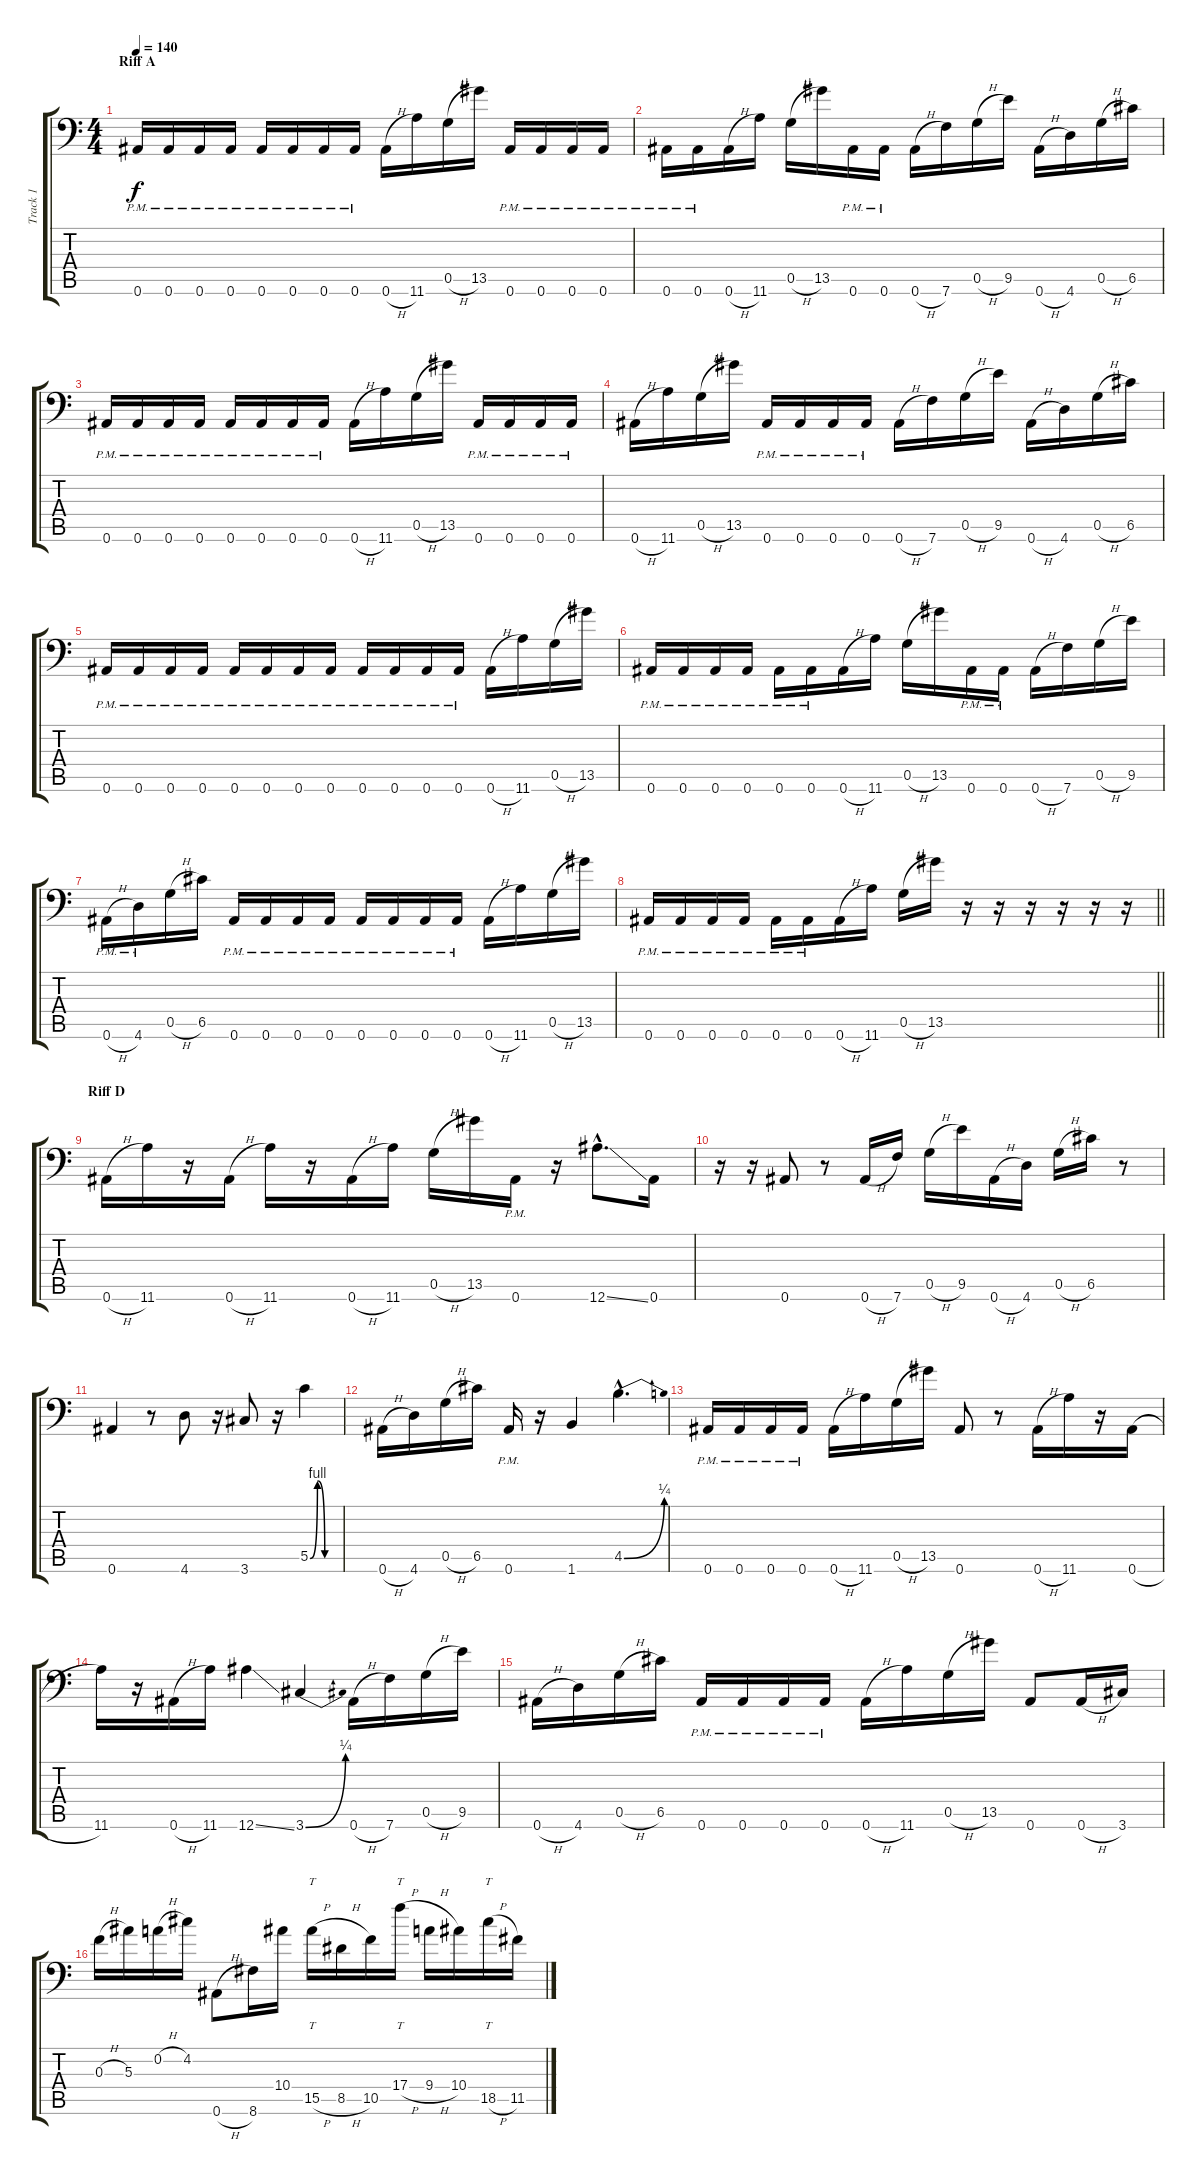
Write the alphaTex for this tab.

\track ("Track 1" "Track 1") {instrument distortionguitar}
\staff {score tabs}
\tuning (D4 A3 F3 C3 G2 Bb1) {hide}
\ts (4 4)
\section ("" "Riff A")
\tempo 140
\clef f4
\ks c
0.6{pm}.16{dy f} 0.6{pm}.16 0.6{pm}.16 0.6{pm}.16 0.6{pm}.16 0.6{pm}.16 0.6{pm}.16 0.6{pm}.16 0.6{h}.16 11.6.16 0.5{h}.16 13.5.16 0.6{pm}.16 0.6{pm}.16 0.6{pm}.16 0.6{pm}.16 |
0.6{pm}.16 0.6{pm}.16 0.6{h}.16 11.6.16 0.5{h}.16 13.5.16 0.6{pm}.16 0.6{pm}.16 0.6{h}.16 7.6.16 0.5{h}.16 9.5.16 0.6{h}.16 4.6.16 0.5{h}.16 6.5.16 |
0.6{pm}.16 0.6{pm}.16 0.6{pm}.16 0.6{pm}.16 0.6{pm}.16 0.6{pm}.16 0.6{pm}.16 0.6{pm}.16 0.6{h}.16 11.6.16 0.5{h}.16 13.5.16 0.6{pm}.16 0.6{pm}.16 0.6{pm}.16 0.6{pm}.16 |
0.6{h}.16 11.6.16 0.5{h}.16 13.5.16 0.6{pm}.16 0.6{pm}.16 0.6{pm}.16 0.6{pm}.16 0.6{h}.16 7.6.16 0.5{h}.16 9.5.16 0.6{h}.16 4.6.16 0.5{h}.16 6.5.16 |
0.6{pm}.16 0.6{pm}.16 0.6{pm}.16 0.6{pm}.16 0.6{pm}.16 0.6{pm}.16 0.6{pm}.16 0.6{pm}.16 0.6{pm}.16 0.6{pm}.16 0.6{pm}.16 0.6{pm}.16 0.6{h}.16 11.6.16 0.5{h}.16 13.5.16 |
0.6{pm}.16 0.6{pm}.16 0.6{pm}.16 0.6{pm}.16 0.6{pm}.16 0.6{pm}.16 0.6{h}.16 11.6.16 0.5{h}.16 13.5.16 0.6{pm}.16 0.6{pm}.16 0.6{h}.16 7.6.16 0.5{h}.16 9.5.16 |
0.6{h pm}.16 4.6{pm}.16 0.5{h}.16 6.5.16 0.6{pm}.16 0.6{pm}.16 0.6{pm}.16 0.6{pm}.16 0.6{pm}.16 0.6{pm}.16 0.6{pm}.16 0.6{pm}.16 0.6{h}.16 11.6.16 0.5{h}.16 13.5.16 |
\barLineRight lightlight
0.6{pm}.16 0.6{pm}.16 0.6{pm}.16 0.6{pm}.16 0.6{pm}.16 0.6{pm}.16 0.6{h}.16 11.6.16 0.5{h}.16 13.5.16 r.16 r.16 r.16 r.16 r.16 r.16 |
\section ("" "Riff D")
0.6{h}.16 11.6.16 r.16 0.6{h}.16 11.6.16 r.16 0.6{h}.16 11.6.16 0.5{h}.16 13.5.16 0.6{pm}.16 r.16 12.6{ss hac}.8{d} 0.6.16 |
r.16 r.16 0.6.8 r.8 0.6{h}.16 7.6.16 0.5{h}.16 9.5.16 0.6{h}.16 4.6.16 0.5{h}.16 6.5.16 r.8 |
0.6.4 r.8 4.6.8 r.16 3.6.8 r.16 5.5{be (custom 0 0 15 4 30 0 60 0)}.4 |
0.6{h}.16 4.6.16 0.5{h}.16 6.5.16 0.6{pm}.16 r.16 1.6.4 4.5{be (bend 0 0 60 1) hac}.4{d} |
0.6{pm}.16 0.6{pm}.16 0.6{pm}.16 0.6{pm}.16 0.6{h}.16 11.6.16 0.5{h}.16 13.5.16 0.6.8 r.8 0.6{h}.16 11.6.16 r.16 0.6{h}.16 |
11.6.16 r.16 0.6{h}.16 11.6.16 12.6{ss}.4 3.6{be (bend 0 0 60 1)}.4 0.6{h}.16 7.6.16 0.5{h}.16 9.5.16 |
0.6{h}.16 4.6.16 0.5{h}.16 6.5.16 0.6{pm}.16 0.6{pm}.16 0.6{pm}.16 0.6{pm}.16 0.6{h}.16 11.6.16 0.5{h}.16 13.5.16 0.6.8 0.6{h}.16 3.6.16 |
0.3{h}.16 5.3.16 0.2{h}.16 4.2.16 0.6{h}.8 8.6{h}.16 10.4.16 15.5{h}.16{tt} 8.5{h}.16 10.5.16 17.4{h}.16{tt} 9.4{h}.16 10.4.16 18.5{h}.16{tt} 11.5.16
